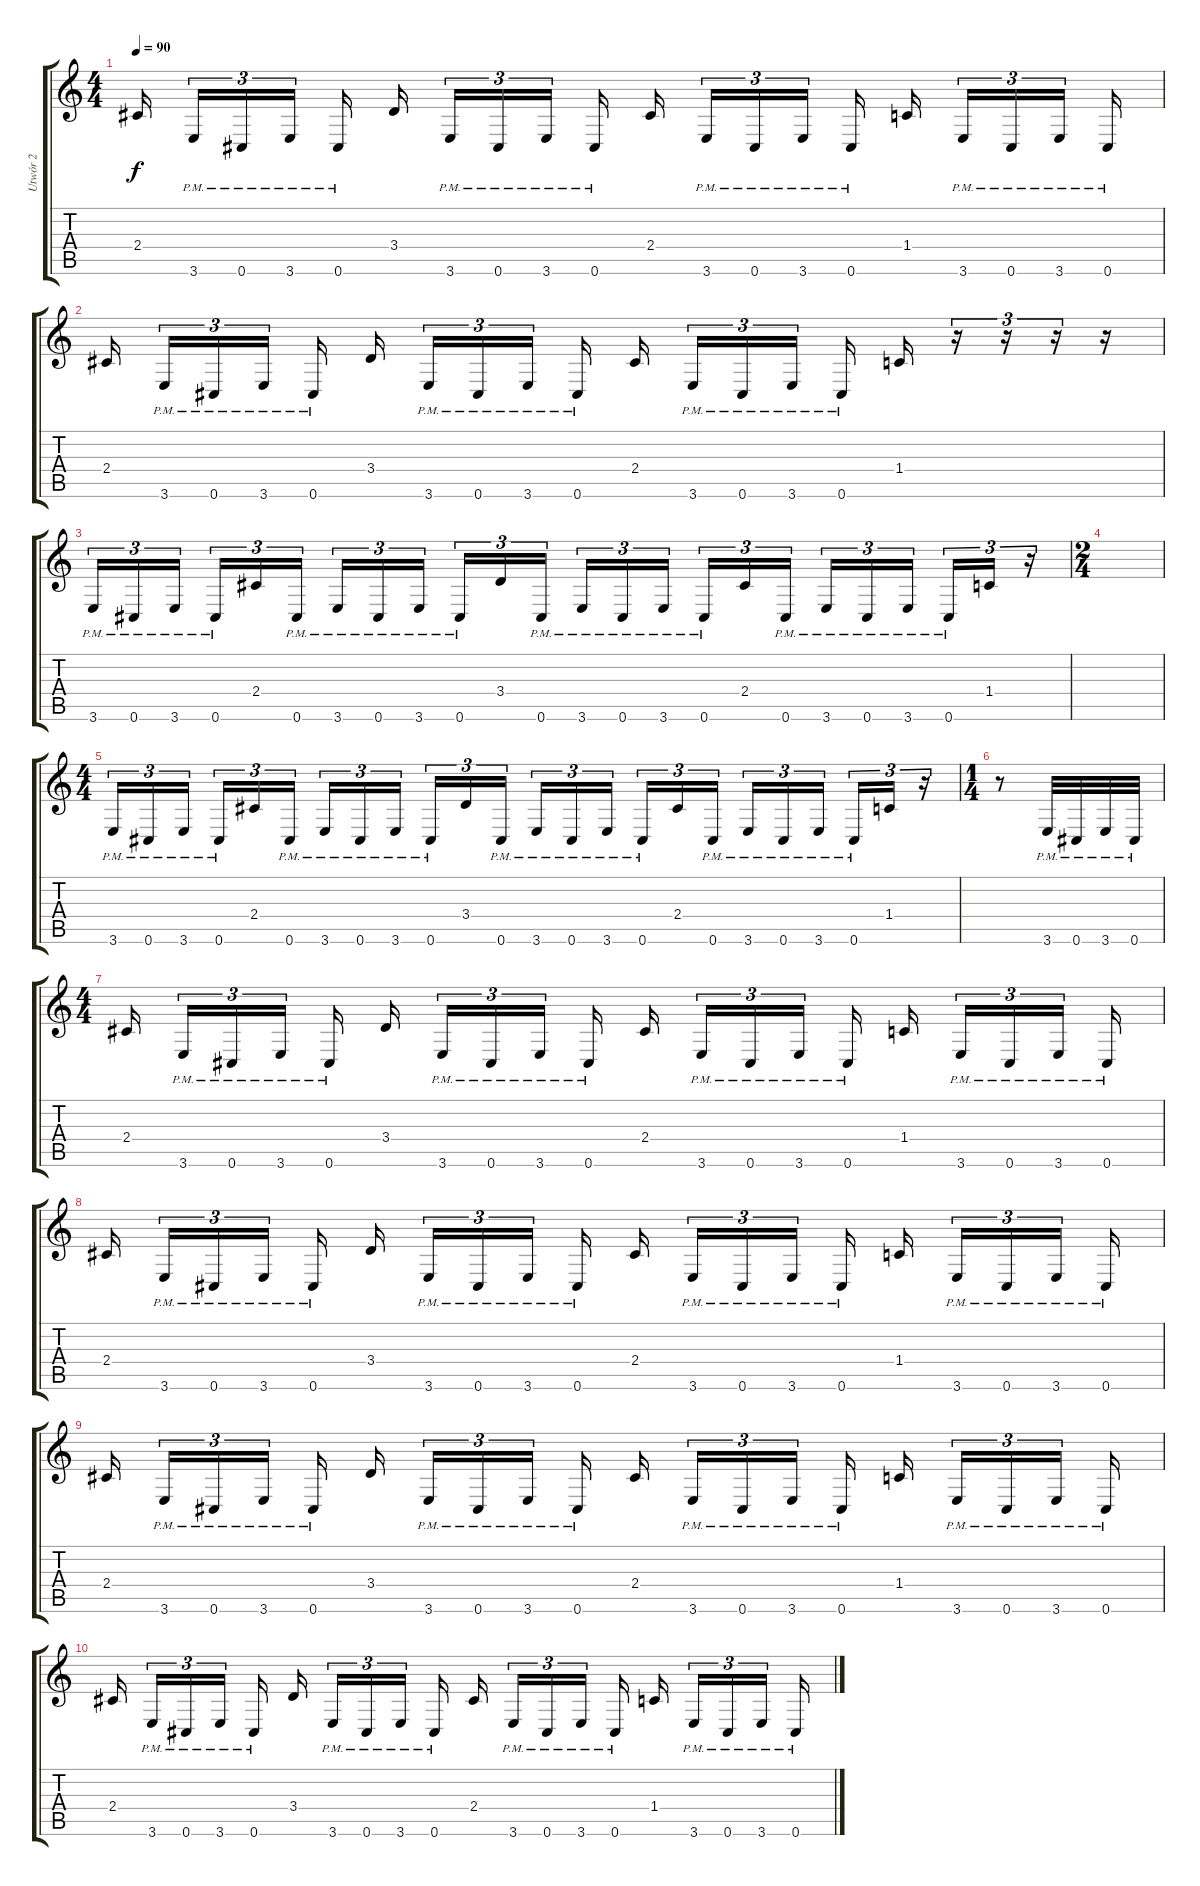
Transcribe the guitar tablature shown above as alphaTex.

\track ("Utwór 2" "Utwór 2") {instrument distortionguitar}
\staff {score tabs}
\tuning (Db4 Ab3 E3 B2 Gb2 Db2) {hide}
\ts (4 4)
\tempo 90
\clef g2
\ks c
2.4.16{dy f beam splitsecondary} 3.6{pm}.16{tu (3 2)} 0.6{pm}.16{tu (3 2)} 3.6{pm}.16{tu (3 2) beam splitsecondary} 0.6{pm}.16 3.4.16{beam splitsecondary} 3.6{pm}.16{tu (3 2)} 0.6{pm}.16{tu (3 2)} 3.6{pm}.16{tu (3 2) beam splitsecondary} 0.6{pm}.16 2.4.16{beam splitsecondary} 3.6{pm}.16{tu (3 2)} 0.6{pm}.16{tu (3 2)} 3.6{pm}.16{tu (3 2) beam splitsecondary} 0.6{pm}.16 1.4.16{beam splitsecondary} 3.6{pm}.16{tu (3 2)} 0.6{pm}.16{tu (3 2)} 3.6{pm}.16{tu (3 2) beam splitsecondary} 0.6{pm}.16 |
2.4.16{beam splitsecondary} 3.6{pm}.16{tu (3 2)} 0.6{pm}.16{tu (3 2)} 3.6{pm}.16{tu (3 2) beam splitsecondary} 0.6{pm}.16 3.4.16{beam splitsecondary} 3.6{pm}.16{tu (3 2)} 0.6{pm}.16{tu (3 2)} 3.6{pm}.16{tu (3 2) beam splitsecondary} 0.6{pm}.16 2.4.16{beam splitsecondary} 3.6{pm}.16{tu (3 2)} 0.6{pm}.16{tu (3 2)} 3.6{pm}.16{tu (3 2) beam splitsecondary} 0.6{pm}.16 1.4.16 r.16{tu (3 2)} r.16{tu (3 2)} r.16{tu (3 2)} r.16 |
3.6{pm}.16{tu (3 2)} 0.6{pm}.16{tu (3 2)} 3.6{pm}.16{tu (3 2) beam splitsecondary} 0.6{pm}.16{tu (3 2)} 2.4.16{tu (3 2)} 0.6{pm}.16{tu (3 2)} 3.6{pm}.16{tu (3 2)} 0.6{pm}.16{tu (3 2)} 3.6{pm}.16{tu (3 2) beam splitsecondary} 0.6{pm}.16{tu (3 2)} 3.4.16{tu (3 2)} 0.6{pm}.16{tu (3 2)} 3.6{pm}.16{tu (3 2)} 0.6{pm}.16{tu (3 2)} 3.6{pm}.16{tu (3 2) beam splitsecondary} 0.6{pm}.16{tu (3 2)} 2.4.16{tu (3 2)} 0.6{pm}.16{tu (3 2)} 3.6{pm}.16{tu (3 2)} 0.6{pm}.16{tu (3 2)} 3.6{pm}.16{tu (3 2) beam splitsecondary} 0.6{pm}.16{tu (3 2)} 1.4.16{tu (3 2)} r.16{tu (3 2)} |
\ts (2 4)
|
\ts (4 4)
3.6{pm}.16{tu (3 2)} 0.6{pm}.16{tu (3 2)} 3.6{pm}.16{tu (3 2) beam splitsecondary} 0.6{pm}.16{tu (3 2)} 2.4.16{tu (3 2)} 0.6{pm}.16{tu (3 2)} 3.6{pm}.16{tu (3 2)} 0.6{pm}.16{tu (3 2)} 3.6{pm}.16{tu (3 2) beam splitsecondary} 0.6{pm}.16{tu (3 2)} 3.4.16{tu (3 2)} 0.6{pm}.16{tu (3 2)} 3.6{pm}.16{tu (3 2)} 0.6{pm}.16{tu (3 2)} 3.6{pm}.16{tu (3 2) beam splitsecondary} 0.6{pm}.16{tu (3 2)} 2.4.16{tu (3 2)} 0.6{pm}.16{tu (3 2)} 3.6{pm}.16{tu (3 2)} 0.6{pm}.16{tu (3 2)} 3.6{pm}.16{tu (3 2) beam splitsecondary} 0.6{pm}.16{tu (3 2)} 1.4.16{tu (3 2)} r.16{tu (3 2)} |
\ts (1 4)
r.8 3.6{pm}.32 0.6{pm}.32 3.6{pm}.32 0.6{pm}.32 |
\ts (4 4)
2.4.16{beam splitsecondary} 3.6{pm}.16{tu (3 2)} 0.6{pm}.16{tu (3 2)} 3.6{pm}.16{tu (3 2) beam splitsecondary} 0.6{pm}.16 3.4.16{beam splitsecondary} 3.6{pm}.16{tu (3 2)} 0.6{pm}.16{tu (3 2)} 3.6{pm}.16{tu (3 2) beam splitsecondary} 0.6{pm}.16 2.4.16{beam splitsecondary} 3.6{pm}.16{tu (3 2)} 0.6{pm}.16{tu (3 2)} 3.6{pm}.16{tu (3 2) beam splitsecondary} 0.6{pm}.16 1.4.16{beam splitsecondary} 3.6{pm}.16{tu (3 2)} 0.6{pm}.16{tu (3 2)} 3.6{pm}.16{tu (3 2) beam splitsecondary} 0.6{pm}.16 |
2.4.16{beam splitsecondary} 3.6{pm}.16{tu (3 2)} 0.6{pm}.16{tu (3 2)} 3.6{pm}.16{tu (3 2) beam splitsecondary} 0.6{pm}.16 3.4.16{beam splitsecondary} 3.6{pm}.16{tu (3 2)} 0.6{pm}.16{tu (3 2)} 3.6{pm}.16{tu (3 2) beam splitsecondary} 0.6{pm}.16 2.4.16{beam splitsecondary} 3.6{pm}.16{tu (3 2)} 0.6{pm}.16{tu (3 2)} 3.6{pm}.16{tu (3 2) beam splitsecondary} 0.6{pm}.16 1.4.16{beam splitsecondary} 3.6{pm}.16{tu (3 2)} 0.6{pm}.16{tu (3 2)} 3.6{pm}.16{tu (3 2) beam splitsecondary} 0.6{pm}.16 |
2.4.16{beam splitsecondary} 3.6{pm}.16{tu (3 2)} 0.6{pm}.16{tu (3 2)} 3.6{pm}.16{tu (3 2) beam splitsecondary} 0.6{pm}.16 3.4.16{beam splitsecondary} 3.6{pm}.16{tu (3 2)} 0.6{pm}.16{tu (3 2)} 3.6{pm}.16{tu (3 2) beam splitsecondary} 0.6{pm}.16 2.4.16{beam splitsecondary} 3.6{pm}.16{tu (3 2)} 0.6{pm}.16{tu (3 2)} 3.6{pm}.16{tu (3 2) beam splitsecondary} 0.6{pm}.16 1.4.16{beam splitsecondary} 3.6{pm}.16{tu (3 2)} 0.6{pm}.16{tu (3 2)} 3.6{pm}.16{tu (3 2) beam splitsecondary} 0.6{pm}.16 |
2.4.16{beam splitsecondary} 3.6{pm}.16{tu (3 2)} 0.6{pm}.16{tu (3 2)} 3.6{pm}.16{tu (3 2) beam splitsecondary} 0.6{pm}.16 3.4.16{beam splitsecondary} 3.6{pm}.16{tu (3 2)} 0.6{pm}.16{tu (3 2)} 3.6{pm}.16{tu (3 2) beam splitsecondary} 0.6{pm}.16 2.4.16{beam splitsecondary} 3.6{pm}.16{tu (3 2)} 0.6{pm}.16{tu (3 2)} 3.6{pm}.16{tu (3 2) beam splitsecondary} 0.6{pm}.16 1.4.16{beam splitsecondary} 3.6{pm}.16{tu (3 2)} 0.6{pm}.16{tu (3 2)} 3.6{pm}.16{tu (3 2) beam splitsecondary} 0.6{pm}.16
